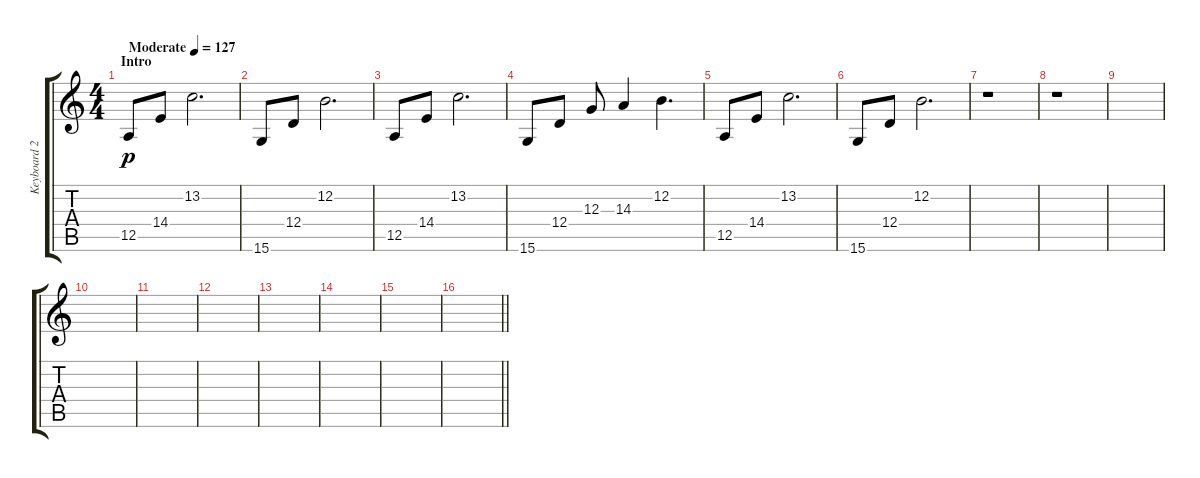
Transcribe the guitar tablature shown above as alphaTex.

\track ("Keyboard 2" "Keyboard 2") {instrument electricpiano1}
\staff {score tabs}
\tuning (E4 B3 G3 D3 A2 E2) {hide}
\ts (4 4)
\section ("" "Intro")
\tempo (127 "Moderate")
\clef g2
\ks c
12.5.8{dy p instrument electricpiano1} 14.4.8 13.2.2{d} |
15.6.8 12.4.8 12.2.2{d} |
12.5.8 14.4.8 13.2.2{d} |
15.6.8 12.4.8 12.3.8 14.3.4 12.2.4{d} |
12.5.8 14.4.8 13.2.2{d} |
15.6.8 12.4.8 12.2.2{d} |
r.1 |
r.1 |
|
|
|
|
|
|
|
\barLineRight lightlight
